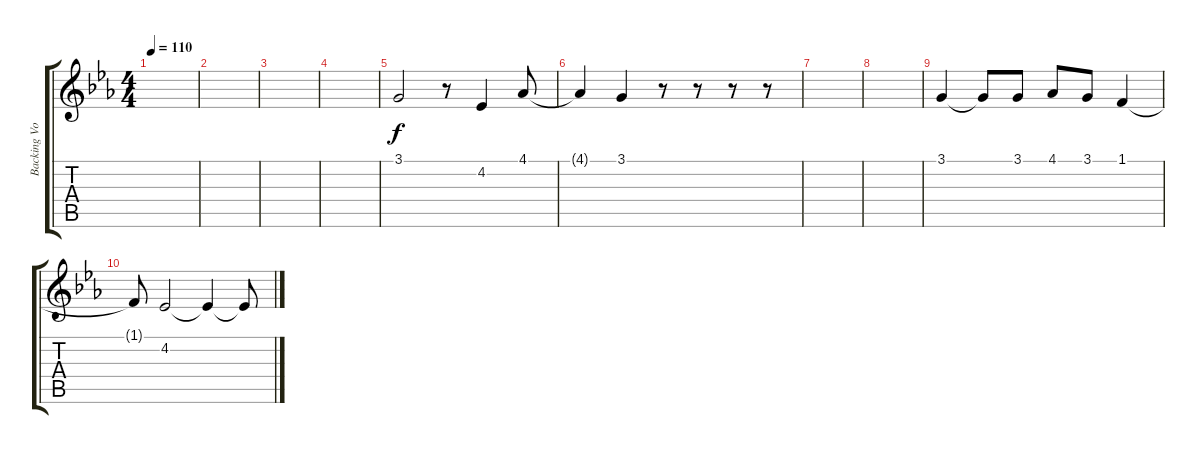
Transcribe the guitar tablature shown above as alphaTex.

\track ("Backing Voice" "Backing Vo") {instrument trumpet}
\staff {score tabs}
\tuning (E4 B3 G3 D3 A2 E2) {hide}
\ts (4 4)
\tempo 110
\clef g2
\ks eb
|
|
|
|
3.1.2 r.8 4.2.4 4.1.8 |
4.1{t}.4 3.1.4 r.8 r.8 r.8 r.8 |
|
|
3.1.4 3.1{t}.8 3.1.8 4.1.8 3.1.8 1.1.4 |
1.1{t}.8 4.2.2 4.2{t}.4 4.2{t}.8
